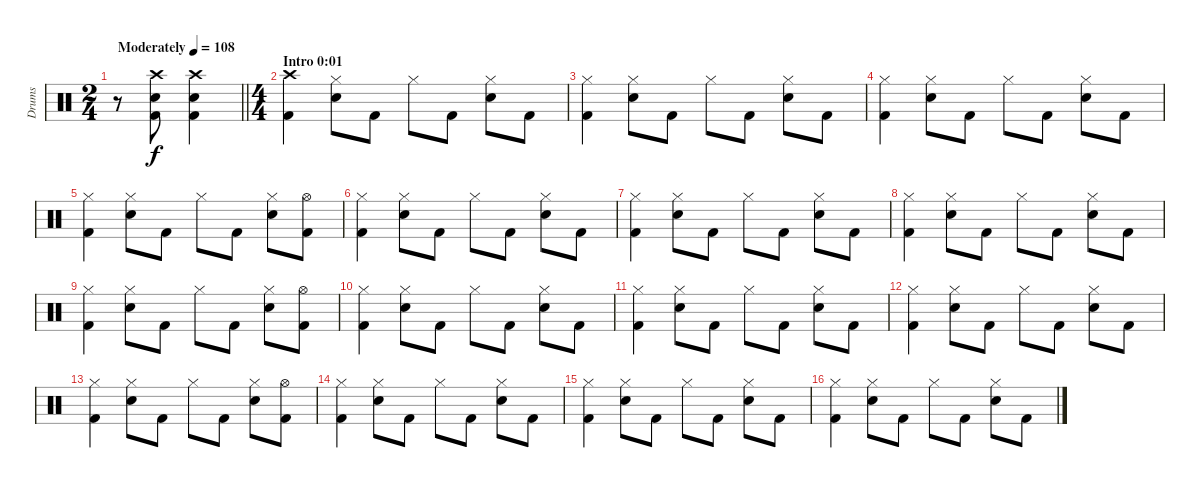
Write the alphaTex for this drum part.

\track ("Drums" "Drums") {instrument percussion}
\staff {score}
\articulation defaults
\ts (2 4)
\tempo (108 "Moderately")
\clef neutral
\barLineRight lightlight
\ks c
r.8{dy f} ("Crash high (hit)" "Electric Snare (hit)" "Kick (hit) 2").8 ("Crash high (hit)" "Electric Snare (hit)" "Kick (hit) 2").4 |
\ts (4 4)
\section ("" "Intro 0:01")
("Crash high (hit)" "Kick (hit) 2").4 ("Hi-Hat (closed)" "Electric Snare (hit)").8 "Kick (hit) 2".8 "Hi-Hat (closed)".8 "Kick (hit) 2".8 ("Hi-Hat (closed)" "Electric Snare (hit)").8 "Kick (hit) 2".8 |
("Hi-Hat (closed)" "Kick (hit) 2").4 ("Hi-Hat (closed)" "Electric Snare (hit)").8 "Kick (hit) 2".8 "Hi-Hat (closed)".8 "Kick (hit) 2".8 ("Hi-Hat (closed)" "Electric Snare (hit)").8 "Kick (hit) 2".8 |
("Hi-Hat (closed)" "Kick (hit) 2").4 ("Hi-Hat (closed)" "Electric Snare (hit)").8 "Kick (hit) 2".8 "Hi-Hat (closed)".8 "Kick (hit) 2".8 ("Hi-Hat (closed)" "Electric Snare (hit)").8 "Kick (hit) 2".8 |
("Hi-Hat (closed)" "Kick (hit) 2").4 ("Hi-Hat (closed)" "Electric Snare (hit)").8 "Kick (hit) 2".8 "Hi-Hat (closed)".8 "Kick (hit) 2".8 ("Hi-Hat (closed)" "Electric Snare (hit)").8 ("Hi-Hat (open)" "Kick (hit) 2").8 |
("Hi-Hat (closed)" "Kick (hit) 2").4 ("Hi-Hat (closed)" "Electric Snare (hit)").8 "Kick (hit) 2".8 "Hi-Hat (closed)".8 "Kick (hit) 2".8 ("Hi-Hat (closed)" "Electric Snare (hit)").8 "Kick (hit) 2".8 |
("Hi-Hat (closed)" "Kick (hit) 2").4 ("Hi-Hat (closed)" "Electric Snare (hit)").8 "Kick (hit) 2".8 "Hi-Hat (closed)".8 "Kick (hit) 2".8 ("Hi-Hat (closed)" "Electric Snare (hit)").8 "Kick (hit) 2".8 |
("Hi-Hat (closed)" "Kick (hit) 2").4 ("Hi-Hat (closed)" "Electric Snare (hit)").8 "Kick (hit) 2".8 "Hi-Hat (closed)".8 "Kick (hit) 2".8 ("Hi-Hat (closed)" "Electric Snare (hit)").8 "Kick (hit) 2".8 |
("Hi-Hat (closed)" "Kick (hit) 2").4 ("Hi-Hat (closed)" "Electric Snare (hit)").8 "Kick (hit) 2".8 "Hi-Hat (closed)".8 "Kick (hit) 2".8 ("Hi-Hat (closed)" "Electric Snare (hit)").8 ("Hi-Hat (open)" "Kick (hit) 2").8 |
("Hi-Hat (closed)" "Kick (hit) 2").4 ("Hi-Hat (closed)" "Electric Snare (hit)").8 "Kick (hit) 2".8 "Hi-Hat (closed)".8 "Kick (hit) 2".8 ("Hi-Hat (closed)" "Electric Snare (hit)").8 "Kick (hit) 2".8 |
("Hi-Hat (closed)" "Kick (hit) 2").4 ("Hi-Hat (closed)" "Electric Snare (hit)").8 "Kick (hit) 2".8 "Hi-Hat (closed)".8 "Kick (hit) 2".8 ("Hi-Hat (closed)" "Electric Snare (hit)").8 "Kick (hit) 2".8 |
("Hi-Hat (closed)" "Kick (hit) 2").4 ("Hi-Hat (closed)" "Electric Snare (hit)").8 "Kick (hit) 2".8 "Hi-Hat (closed)".8 "Kick (hit) 2".8 ("Hi-Hat (closed)" "Electric Snare (hit)").8 "Kick (hit) 2".8 |
("Hi-Hat (closed)" "Kick (hit) 2").4 ("Hi-Hat (closed)" "Electric Snare (hit)").8 "Kick (hit) 2".8 "Hi-Hat (closed)".8 "Kick (hit) 2".8 ("Hi-Hat (closed)" "Electric Snare (hit)").8 ("Hi-Hat (open)" "Kick (hit) 2").8 |
("Hi-Hat (closed)" "Kick (hit) 2").4 ("Hi-Hat (closed)" "Electric Snare (hit)").8 "Kick (hit) 2".8 "Hi-Hat (closed)".8 "Kick (hit) 2".8 ("Hi-Hat (closed)" "Electric Snare (hit)").8 "Kick (hit) 2".8 |
("Hi-Hat (closed)" "Kick (hit) 2").4 ("Hi-Hat (closed)" "Electric Snare (hit)").8 "Kick (hit) 2".8 "Hi-Hat (closed)".8 "Kick (hit) 2".8 ("Hi-Hat (closed)" "Electric Snare (hit)").8 "Kick (hit) 2".8 |
("Hi-Hat (closed)" "Kick (hit) 2").4 ("Hi-Hat (closed)" "Electric Snare (hit)").8 "Kick (hit) 2".8 "Hi-Hat (closed)".8 "Kick (hit) 2".8 ("Hi-Hat (closed)" "Electric Snare (hit)").8 "Kick (hit) 2".8
